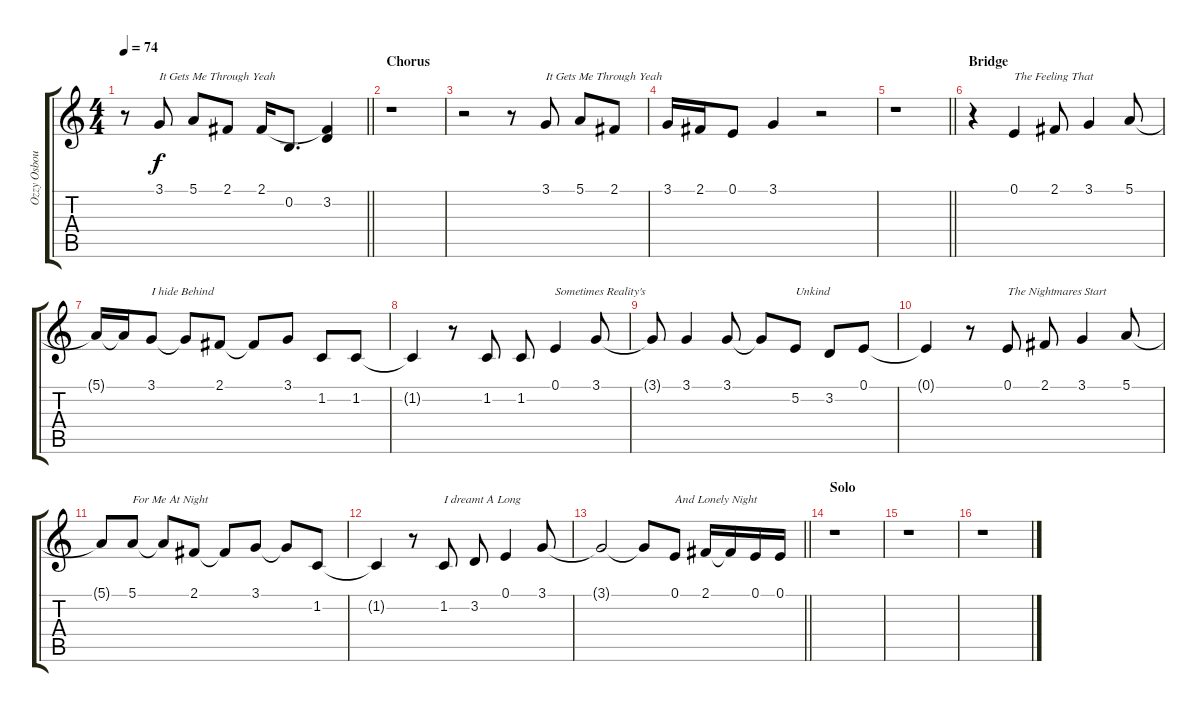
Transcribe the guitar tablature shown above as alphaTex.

\track ("Ozzy Osbourne" "Ozzy Osbou") {instrument harmonica}
\staff {score tabs}
\tuning (E4 B3 G3 D3 A2 E2) {hide}
\ts (4 4)
\tempo 74
\clef g2
\barLineRight lightlight
\ks c
r.8{dy f} 3.1.8{txt "It Gets Me Through Yeah"} 5.1.8 2.1.8 2.1.16 0.2.8{d} (2.1{t} 3.2).4 |
\section ("" "Chorus")
r.1 |
r.2 r.8 3.1.8{txt "It Gets Me Through Yeah"} 5.1.8 2.1.8 |
3.1.16 2.1.16 0.1.8 3.1.4 r.2 |
\barLineRight lightlight
r.1 |
\section ("" "Bridge")
r.4 0.1.4{txt "The Feeling That"} 2.1.8 3.1.4 5.1.8 |
5.1{t}.16 5.1{t}.16 3.1.8{txt "I hide Behind"} 3.1{t}.8 2.1.8 2.1{t}.8 3.1.8 1.2.8 1.2.8 |
1.2{t}.4 r.8 1.2.8 1.2.8 0.1.4{txt "Sometimes Reality's"} 3.1.8 |
3.1{t}.8 3.1.4 3.1.8 3.1{t}.8 5.2.8{txt "Unkind"} 3.2.8 0.1.8 |
0.1{t}.4 r.8 0.1.8{txt "The Nightmares Start"} 2.1.8 3.1.4 5.1.8 |
5.1{t}.8 5.1.8{txt "For Me At Night"} 5.1{t}.8 2.1.8 2.1{t}.8 3.1.8 3.1{t}.8 1.2.8 |
1.2{t}.4 r.8 1.2.8{txt "I dreamt A Long"} 3.2.8 0.1.4 3.1.8 |
\barLineRight lightlight
3.1{t}.2 3.1{t}.8 0.1.8{txt "And Lonely Night"} 2.1.16 2.1{t}.16 0.1.16 0.1.16 |
\section ("" "Solo")
r.1 |
r.1 |
r.1
